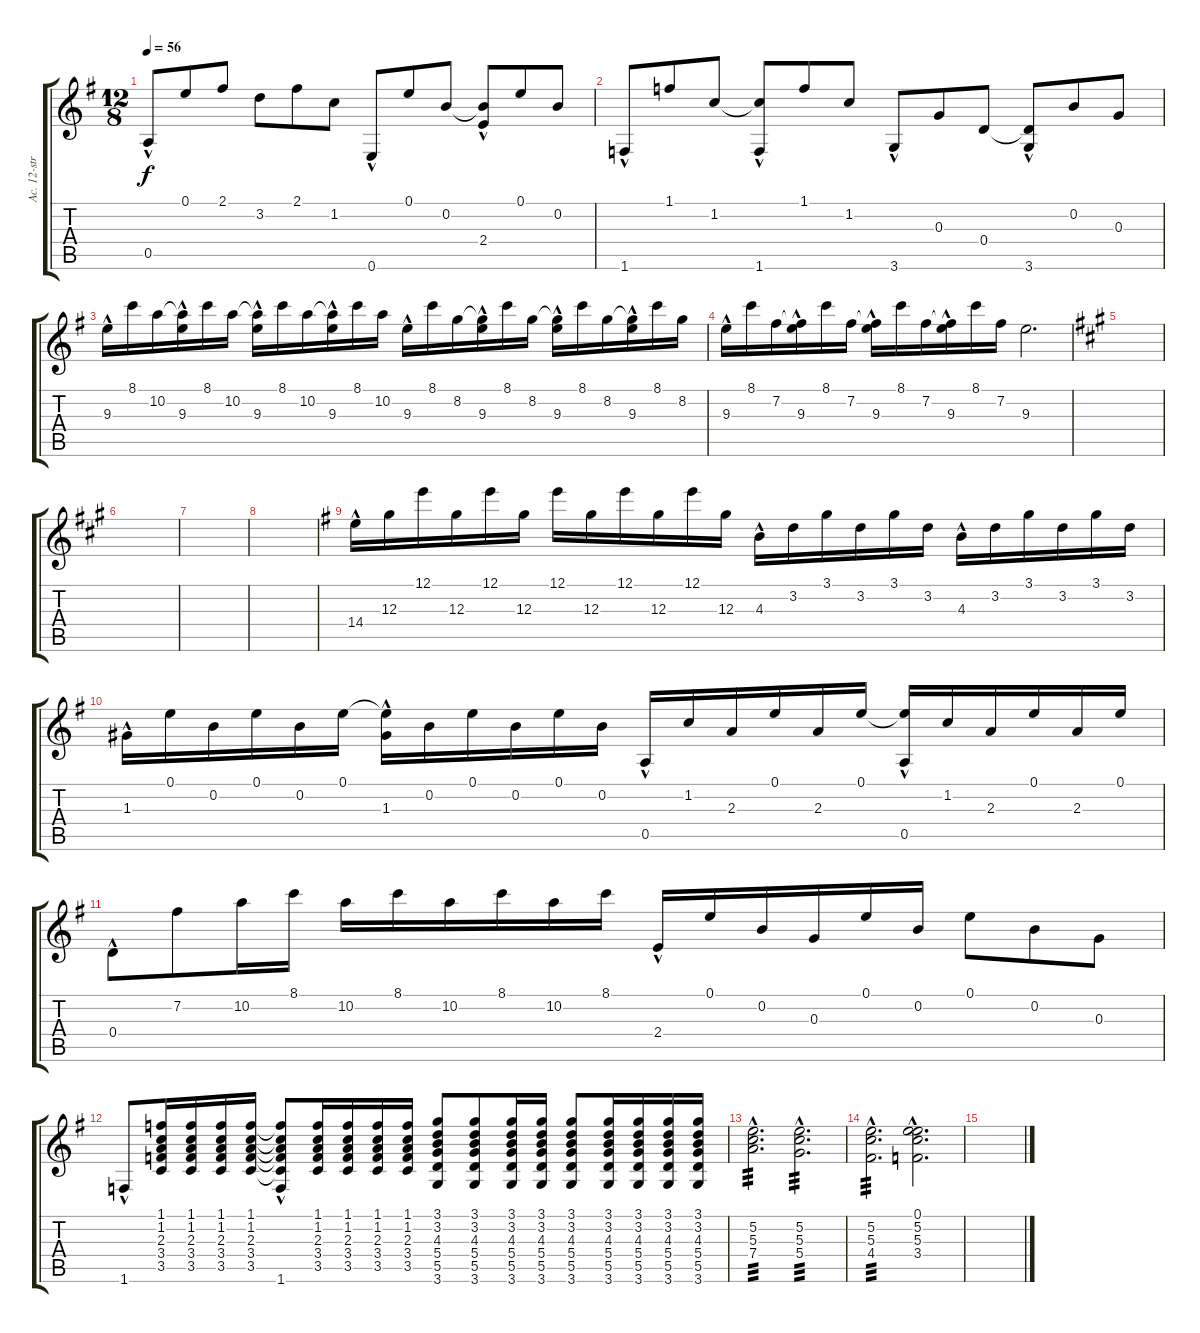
\track ("Ac. 12-str. Gtr." "Ac. 12-str") {instrument acousticguitarsteel}
\staff {score tabs}
\tuning (E4 B3 G3 D3 A2 E2) {hide}
\ts (12 8)
\tempo 56
\clef g2
\ks eminor
0.5{hac}.8{dy f} 0.1.8 2.1.8 3.2.8 2.1.8 1.2.8 0.6{hac}.8 0.1.8 0.2.8 (0.2{t} 2.4{hac}).8 0.1.8 0.2.8 |
1.6{hac}.8 1.1.8 1.2.8 (1.2{t} 1.6{hac}).8 1.1.8 1.2.8 3.6{hac}.8 0.3.8 0.4.8 (0.4{t} 3.6{hac}).8 0.2.8 0.3.8 |
9.3{hac}.16 8.1.16 10.2.16 (10.2{t} 9.3{hac}).16 8.1.16 10.2.16 (10.2{t} 9.3{hac}).16 8.1.16 10.2.16 (10.2{t} 9.3{hac}).16 8.1.16 10.2.16 9.3{hac}.16 8.1.16 8.2.16 (8.2{t} 9.3{hac}).16 8.1.16 8.2.16 (8.2{t} 9.3{hac}).16 8.1.16 8.2.16 (8.2{t} 9.3{hac}).16 8.1.16 8.2.16 |
9.3{hac}.16 8.1.16 7.2.16 (7.2{t} 9.3{hac}).16 8.1.16 7.2.16 (7.2{t} 9.3{hac}).16 8.1.16 7.2.16 (7.2{t} 9.3{hac}).16 8.1.16 7.2.16 9.3.2{d} |
\ks f#minor
|
|
|
|
\ks g
14.4{hac}.16 12.3.16 12.1.16 12.3.16 12.1.16 12.3.16 12.1.16 12.3.16 12.1.16 12.3.16 12.1.16 12.3.16 4.3{hac}.16 3.2.16 3.1.16 3.2.16 3.1.16 3.2.16 4.3{hac}.16 3.2.16 3.1.16 3.2.16 3.1.16 3.2.16 |
1.3{hac}.16 0.1.16 0.2.16 0.1.16 0.2.16 0.1.16 (0.1{t} 1.3{hac}).16 0.2.16 0.1.16 0.2.16 0.1.16 0.2.16 0.5{hac}.16 1.2.16 2.3.16 0.1.16 2.3.16 0.1.16 (0.1{t} 0.5{hac}).16 1.2.16 2.3.16 0.1.16 2.3.16 0.1.16 |
0.4{hac}.8 7.2.8 10.2.16 8.1.16 10.2.16 8.1.16 10.2.16 8.1.16 10.2.16 8.1.16 2.4{hac}.16 0.1.16 0.2.16 0.3.16 0.1.16 0.2.16 0.1.8 0.2.8 0.3.8 |
1.6{hac}.8 (1.1 1.2 2.3 3.4 3.5).16 (1.1 1.2 2.3 3.4 3.5).16 (1.1 1.2 2.3 3.4 3.5).16 (1.1 1.2 2.3 3.4 3.5).16 (1.1{t} 1.2{t} 2.3{t} 3.4{t} 3.5{t} 1.6{hac}).8 (1.1 1.2 2.3 3.4 3.5).16 (1.1 1.2 2.3 3.4 3.5).16 (1.1 1.2 2.3 3.4 3.5).16 (1.1 1.2 2.3 3.4 3.5).16 (3.1 3.2 4.3 5.4 5.5 3.6).8 (3.1 3.2 4.3 5.4 5.5 3.6).8 (3.1 3.2 4.3 5.4 5.5 3.6).16 (3.1 3.2 4.3 5.4 5.5 3.6).16 (3.1 3.2 4.3 5.4 5.5 3.6).8 (3.1 3.2 4.3 5.4 5.5 3.6).16 (3.1 3.2 4.3 5.4 5.5 3.6).16 (3.1 3.2 4.3 5.4 5.5 3.6).16 (3.1 3.2 4.3 5.4 5.5 3.6).16 |
(5.2{hac} 5.3{hac} 7.4{hac}).2{d tp 3} (5.2{hac} 5.3{hac} 5.4{hac}).2{d tp 3} |
(5.2{hac} 5.3{hac} 4.4{hac}).2{d tp 3} (0.1{hac} 5.2{hac} 5.3{hac} 3.4{hac}).2{d} |
\ks eminor
